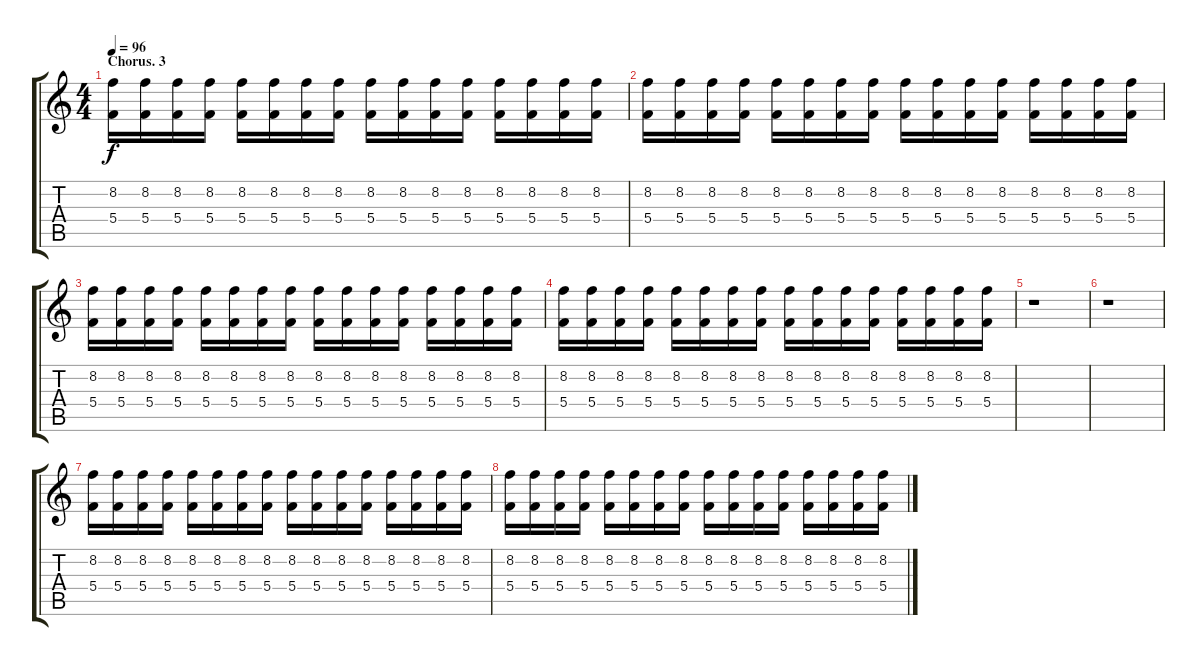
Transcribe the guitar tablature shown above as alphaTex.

\track "" {instrument distortionguitar}
\staff {score tabs}
\tuning (D4 A3 F3 C3 G2 C2) {hide}
\ts (4 4)
\section ("" "Chorus. 3")
\tempo 96
\clef g2
\ks c
(8.2 5.4).16{dy f instrument distortionguitar} (8.2 5.4).16 (8.2 5.4).16 (8.2 5.4).16 (8.2 5.4).16 (8.2 5.4).16 (8.2 5.4).16 (8.2 5.4).16 (8.2 5.4).16 (8.2 5.4).16 (8.2 5.4).16 (8.2 5.4).16 (8.2 5.4).16 (8.2 5.4).16 (8.2 5.4).16 (8.2 5.4).16 |
(8.2 5.4).16 (8.2 5.4).16 (8.2 5.4).16 (8.2 5.4).16 (8.2 5.4).16 (8.2 5.4).16 (8.2 5.4).16 (8.2 5.4).16 (8.2 5.4).16 (8.2 5.4).16 (8.2 5.4).16 (8.2 5.4).16 (8.2 5.4).16 (8.2 5.4).16 (8.2 5.4).16 (8.2 5.4).16 |
(8.2 5.4).16 (8.2 5.4).16 (8.2 5.4).16 (8.2 5.4).16 (8.2 5.4).16 (8.2 5.4).16 (8.2 5.4).16 (8.2 5.4).16 (8.2 5.4).16 (8.2 5.4).16 (8.2 5.4).16 (8.2 5.4).16 (8.2 5.4).16 (8.2 5.4).16 (8.2 5.4).16 (8.2 5.4).16 |
(8.2 5.4).16 (8.2 5.4).16 (8.2 5.4).16 (8.2 5.4).16 (8.2 5.4).16 (8.2 5.4).16 (8.2 5.4).16 (8.2 5.4).16 (8.2 5.4).16 (8.2 5.4).16 (8.2 5.4).16 (8.2 5.4).16 (8.2 5.4).16 (8.2 5.4).16 (8.2 5.4).16 (8.2 5.4).16 |
r.1 |
r.1 |
(8.2 5.4).16 (8.2 5.4).16 (8.2 5.4).16 (8.2 5.4).16 (8.2 5.4).16 (8.2 5.4).16 (8.2 5.4).16 (8.2 5.4).16 (8.2 5.4).16 (8.2 5.4).16 (8.2 5.4).16 (8.2 5.4).16 (8.2 5.4).16 (8.2 5.4).16 (8.2 5.4).16 (8.2 5.4).16 |
(8.2 5.4).16 (8.2 5.4).16 (8.2 5.4).16 (8.2 5.4).16 (8.2 5.4).16 (8.2 5.4).16 (8.2 5.4).16 (8.2 5.4).16 (8.2 5.4).16 (8.2 5.4).16 (8.2 5.4).16 (8.2 5.4).16 (8.2 5.4).16 (8.2 5.4).16 (8.2 5.4).16 (8.2 5.4).16
